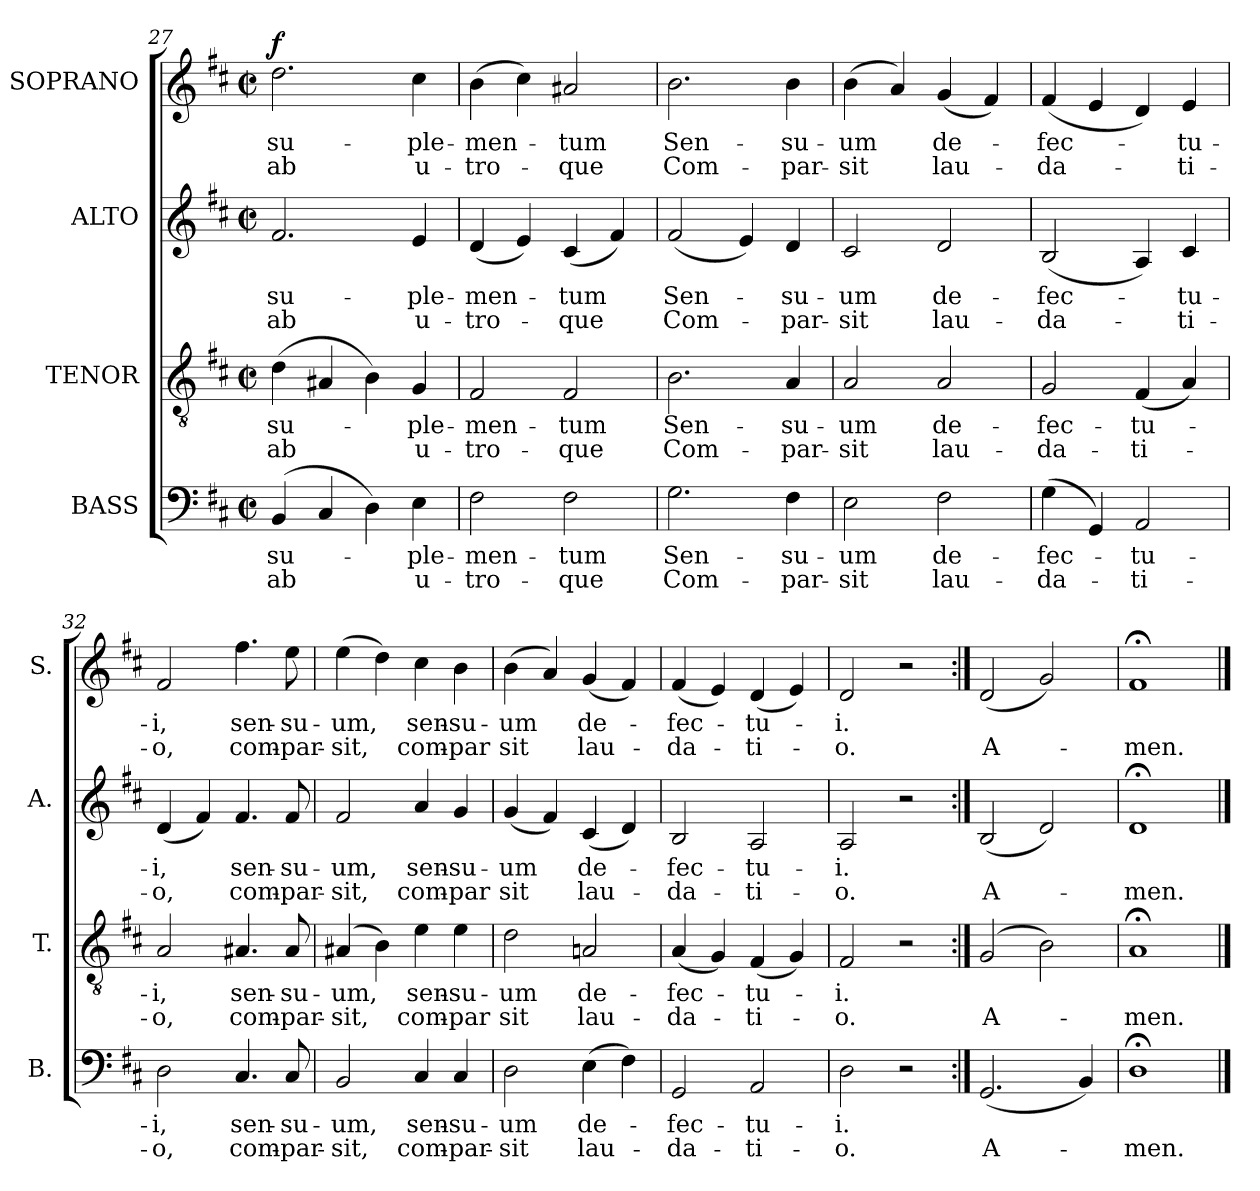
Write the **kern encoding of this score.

**kern	**text	**text	**kern	**text	**text	**kern	**text	**text	**kern	**text	**text	**dynam
*part4	*part4	*part4	*part3	*part3	*part3	*part2	*part2	*part2	*part1	*part1	*part1	*part1
*staff4	*staff4	*staff4	*staff3	*staff3	*staff3	*staff2	*staff2	*staff2	*staff1	*staff1	*staff1	*staff1
*I"BASS	*	*	*I"TENOR	*	*	*I"ALTO	*	*	*I"SOPRANO	*	*	*
*I'B.	*	*	*I'T.	*	*	*I'A.	*	*	*I'S.	*	*	*
*clefF4	*	*	*clefGv2	*	*	*clefG2	*	*	*clefG2	*	*	*
*	*	*	*ITrd7c12	*	*	*	*	*	*	*	*	*
*k[f#c#]	*	*	*k[f#c#]	*	*	*k[f#c#]	*	*	*k[f#c#]	*	*	*
*D:	*	*	*D:	*	*	*D:	*	*	*D:	*	*	*
*M2/2	*	*	*M2/2	*	*	*M2/2	*	*	*M2/2	*	*	*
*met(c|)	*	*	*met(c|)	*	*	*met(c|)	*	*	*met(c|)	*	*	*
=27	=27	=27	=27	=27	=27	=27	=27	=27	=27	=27	=27	=27
!	!LO:LY:b	!LO:LY:b	!	!LO:LY:b	!LO:LY:b	!	!LO:LY:b	!LO:LY:b	!	!LO:LY:b	!LO:LY:b	!LO:DY:b
(>4BB/	su-	ab	(>4D\	su-	ab	2.f#/	su-	ab	2.dd\	su-	ab	f
4C#/	.	.	4AA#X/	.	.	.	.	.	.	.	.	.
4D\)	.	.	4BB\)	.	.	.	.	.	.	.	.	.
!	!LO:LY:b	!LO:LY:b	!	!LO:LY:b	!LO:LY:b	!	!LO:LY:b	!LO:LY:b	!	!LO:LY:b	!LO:LY:b	!
4E\	-ple-	u-	4GG/	-ple-	u-	4e/	-ple-	u-	4cc#\	-ple-	u-	.
!!LO:PB:g=z
=28	=28	=28	=28	=28	=28	=28	=28	=28	=28	=28	=28	=28
!	!LO:LY:b	!LO:LY:b	!	!LO:LY:b	!LO:LY:b	!	!LO:LY:b	!LO:LY:b	!	!LO:LY:b	!LO:LY:b	!
2F#\	-men-	-tro-	2FF#/	-men-	-tro-	(<4d/	-men-	-tro-	(>4b\	-men-	-tro-	.
.	.	.	.	.	.	4e/)	.	.	4cc#\)	.	.	.
!	!LO:LY:b	!LO:LY:b	!	!LO:LY:b	!LO:LY:b	!	!LO:LY:b	!LO:LY:b	!	!LO:LY:b	!LO:LY:b	!
2F#\	-tum	-que	2FF#/	-tum	-que	(<4c#/	-tum	-que	2a#X/	-tum	-que	.
.	.	.	.	.	.	4f#/)	.	.	.	.	.	.
=29	=29	=29	=29	=29	=29	=29	=29	=29	=29	=29	=29	=29
!	!LO:LY:b	!LO:LY:b	!	!LO:LY:b	!LO:LY:b	!	!LO:LY:b	!LO:LY:b	!	!LO:LY:b	!LO:LY:b	!
2.G\	Sen-	Com-	2.BB\	Sen-	Com-	(<2f#/	Sen-	Com-	2.b\	Sen-	Com-	.
.	.	.	.	.	.	4e/)	.	.	.	.	.	.
!	!LO:LY:b	!LO:LY:b	!	!LO:LY:b	!LO:LY:b	!	!LO:LY:b	!LO:LY:b	!	!LO:LY:b	!LO:LY:b	!
4F#\	-su-	-par-	4AA/	-su-	-par-	4d/	-su-	-par-	4b\	-su-	-par-	.
=30	=30	=30	=30	=30	=30	=30	=30	=30	=30	=30	=30	=30
!	!LO:LY:b	!LO:LY:b	!	!LO:LY:b	!LO:LY:b	!	!LO:LY:b	!LO:LY:b	!	!LO:LY:b	!LO:LY:b	!
2E\	-um	-sit	2AA/	-um	-sit	2c#/	-um	-sit	(>4b\	-um	-sit	.
.	.	.	.	.	.	.	.	.	4a/)	.	.	.
!	!LO:LY:b	!LO:LY:b	!	!LO:LY:b	!LO:LY:b	!	!LO:LY:b	!LO:LY:b	!	!LO:LY:b	!LO:LY:b	!
2F#\	de-	lau-	2AA/	de-	lau-	2d/	de-	lau-	(<4g/	de-	lau-	.
.	.	.	.	.	.	.	.	.	4f#/)	.	.	.
=31	=31	=31	=31	=31	=31	=31	=31	=31	=31	=31	=31	=31
!	!LO:LY:b	!LO:LY:b	!	!LO:LY:b	!LO:LY:b	!	!LO:LY:b	!LO:LY:b	!	!LO:LY:b	!LO:LY:b	!
(>4G\	-fec-	-da-	2GG/	-fec-	-da-	(<2B/	-fec-	-da-	(<4f#/	-fec-	-da-	.
4GG/)	.	.	.	.	.	.	.	.	4e/	.	.	.
!	!LO:LY:b	!LO:LY:b	!	!LO:LY:b	!LO:LY:b	!	!	!	!	!	!	!
2AA/	-tu-	-ti-	(<4FF#/	-tu-	-ti-	4A/)	.	.	4d/)	.	.	.
!	!	!	!	!	!	!	!LO:LY:b	!LO:LY:b	!	!LO:LY:b	!LO:LY:b	!
.	.	.	4AA/)	.	.	4c#/	-tu-	-ti-	4e/	-tu-	-ti-	.
=32	=32	=32	=32	=32	=32	=32	=32	=32	=32	=32	=32	=32
!	!LO:LY:b	!LO:LY:b	!	!LO:LY:b	!LO:LY:b	!	!LO:LY:b	!LO:LY:b	!	!LO:LY:b	!LO:LY:b	!
2D\	-i,	-o,	2AA/	-i,	-o,	(<4d/	-i,	-o,	2f#/	-i,	-o,	.
.	.	.	.	.	.	4f#/)	.	.	.	.	.	.
!	!LO:LY:b	!LO:LY:b	!	!LO:LY:b	!LO:LY:b	!	!LO:LY:b	!LO:LY:b	!	!LO:LY:b	!LO:LY:b	!
4.C#/	sen-	com-	4.AA#X/	sen-	com-	4.f#/	sen-	com-	4.ff#\	sen-	com-	.
!	!LO:LY:b	!LO:LY:b	!	!LO:LY:b	!LO:LY:b	!	!LO:LY:b	!LO:LY:b	!	!LO:LY:b	!LO:LY:b	!
8C#/	-su-	-par-	8AA#/	-su-	-par-	8f#/	-su-	-par-	8ee\	-su-	-par-	.
!!LO:LB:g=z
=33	=33	=33	=33	=33	=33	=33	=33	=33	=33	=33	=33	=33
!	!LO:LY:b	!LO:LY:b	!	!LO:LY:b	!LO:LY:b	!	!LO:LY:b	!LO:LY:b	!	!LO:LY:b	!LO:LY:b	!
2BB/	-um,	-sit,	(>4AA#X/	-um,	-sit,	2f#/	-um,	-sit,	(>4ee\	-um,	-sit,	.
.	.	.	4BB\)	.	.	.	.	.	4dd\)	.	.	.
!	!LO:LY:b	!LO:LY:b	!	!LO:LY:b	!LO:LY:b	!	!LO:LY:b	!LO:LY:b	!	!LO:LY:b	!LO:LY:b	!
4C#/	sen-	com-	4E\	sen-	com-	4a/	sen-	com-	4cc#\	sen-	com-	.
!	!LO:LY:b	!LO:LY:b	!	!LO:LY:b	!LO:LY:b	!	!LO:LY:b	!LO:LY:b	!	!LO:LY:b	!LO:LY:b	!
4C#/	-su-	-par-	4E\	-su-	-par	4g/	-su-	-par	4b\	-su-	-par	.
=34	=34	=34	=34	=34	=34	=34	=34	=34	=34	=34	=34	=34
!	!LO:LY:b	!LO:LY:b	!	!LO:LY:b	!LO:LY:b	!	!LO:LY:b	!LO:LY:b	!	!LO:LY:b	!LO:LY:b	!
2D\	-um	-sit	2D\	-um	sit	(<4g/	-um	sit	(>4b\	-um	sit	.
.	.	.	.	.	.	4f#/)	.	.	4a/)	.	.	.
!	!LO:LY:b	!LO:LY:b	!	!LO:LY:b	!LO:LY:b	!	!LO:LY:b	!LO:LY:b	!	!LO:LY:b	!LO:LY:b	!
(>4E\	de-	lau-	2AAn/	de-	lau-	(<4c#/	de-	lau-	(<4g/	de-	lau-	.
4F#\)	.	.	.	.	.	4d/)	.	.	4f#/)	.	.	.
=35	=35	=35	=35	=35	=35	=35	=35	=35	=35	=35	=35	=35
!	!LO:LY:b	!LO:LY:b	!	!LO:LY:b	!LO:LY:b	!	!LO:LY:b	!LO:LY:b	!	!LO:LY:b	!LO:LY:b	!
2GG/	-fec-	-da-	(<4AA/	-fec-	-da-	2B/	-fec-	-da-	(<4f#/	-fec-	-da-	.
.	.	.	4GG/)	.	.	.	.	.	4e/)	.	.	.
!	!LO:LY:b	!LO:LY:b	!	!LO:LY:b	!LO:LY:b	!	!LO:LY:b	!LO:LY:b	!	!LO:LY:b	!LO:LY:b	!
2AA/	-tu-	-ti-	(<4FF#/	-tu-	-ti-	2A/	-tu-	-ti-	(<4d/	-tu-	-ti-	.
.	.	.	4GG/)	.	.	.	.	.	4e/)	.	.	.
=36	=36	=36	=36	=36	=36	=36	=36	=36	=36	=36	=36	=36
!	!LO:LY:b	!LO:LY:b	!	!LO:LY:b	!LO:LY:b	!	!LO:LY:b	!LO:LY:b	!	!LO:LY:b	!LO:LY:b	!
2D\	-i.	-o.	2FF#/	-i.	-o.	2A/	-i.	-o.	2d/	-i.	-o.	.
2r	.	.	2r	.	.	2r	.	.	2r	.	.	.
=37:|!	=37:|!	=37:|!	=37:|!	=37:|!	=37:|!	=37:|!	=37:|!	=37:|!	=37:|!	=37:|!	=37:|!	=37:|!
!	!	!LO:LY:b	!	!	!LO:LY:b	!	!	!LO:LY:b	!	!	!LO:LY:b	!
(<2.GG/	.	A-	(>2GG/	.	A-	(<2B/	.	A-	(<2d/	.	A-	.
.	.	.	2BB\)	.	.	2d/)	.	.	2g/)	.	.	.
4BB/)	.	.	.	.	.	.	.	.	.	.	.	.
=38	=38	=38	=38	=38	=38	=38	=38	=38	=38	=38	=38	=38
!	!	!LO:LY:b	!	!	!LO:LY:b	!	!	!LO:LY:b	!	!	!LO:LY:b	!
1D;<	.	-men.	1AA;<	.	-men.	1d;<	.	-men.	1f#;<	.	-men.	.
==	==	==	==	==	==	==	==	==	==	==	==	==
*-	*-	*-	*-	*-	*-	*-	*-	*-	*-	*-	*-	*-
